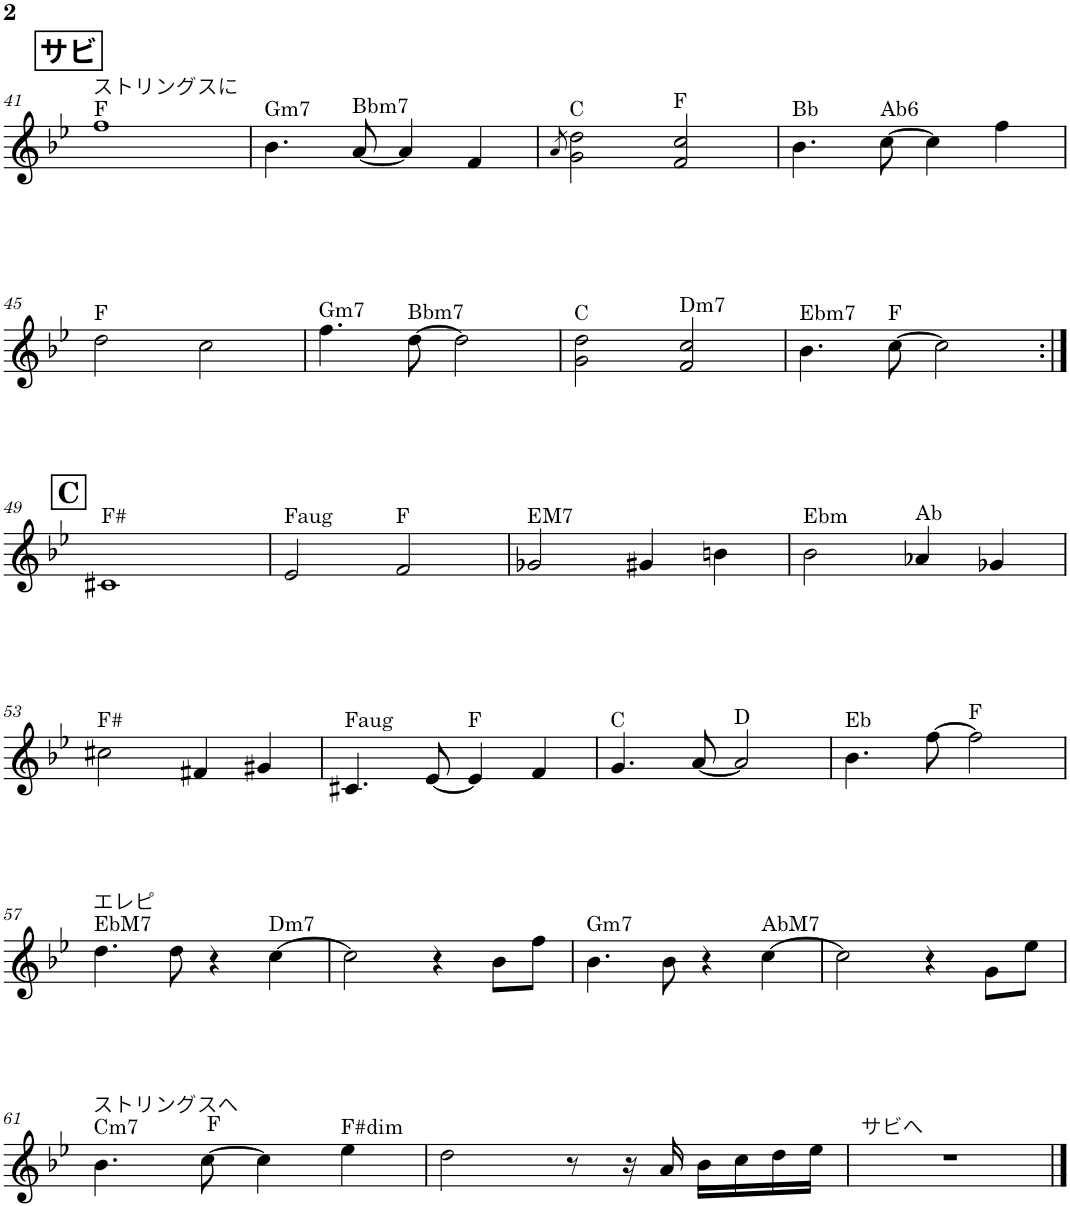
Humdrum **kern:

**kern
*part1
*staff1
*I"Piano
*I'Pno.
!!LO:PB:g=z
*clefG2
*k[b-e-]
*M4/4
!!LO:REH:place=s1:a:B:cj:fs=14:t=サビ
=41
!LO:TX:a:t=F
!LO:TX:a:t=ストリングスに
1ff
=42
!LO:TX:a:t=Gm7
4.b-\
!LO:TX:a:t=Bbm7
[8a/
4a/]
4f/
=43
8qa/
!LO:TX:a:t=C
2g\ 2dd\
!LO:TX:a:t=F
2f/ 2cc/
=44
!LO:TX:a:t=Bb
4.b-\
!LO:TX:a:t=Ab6
[8cc\
4cc\]
4ff\
!!LO:LB:g=z
=45
!LO:TX:a:t=F
2dd\
2cc\
=46
!LO:TX:a:t=Gm7
4.ff\
!LO:TX:a:t=Bbm7
[8dd\
2dd\]
=47
!LO:TX:a:t=C
2g\ 2dd\
!LO:TX:a:t=Dm7
2f/ 2cc/
=48
!LO:TX:a:t=Ebm7
4.b-\
!LO:TX:a:t=F
[8cc\
2cc\]
!!LO:LB:g=z
!!LO:REH:place=s1:a:B:cj:fs=14:t=C
=49:|!
!LO:TX:a:t=F#
1c#X
=50
!LO:TX:a:t=Faug
2e-/
!LO:TX:a:t=F
2f/
=51
!LO:TX:a:t=EM7
2g-X/
4g#X/
4bn\
=52
!LO:TX:a:t=Ebm
2b-\
!LO:TX:a:t=Ab
4a-X/
4g-X/
!!LO:LB:g=z
=53
!LO:TX:a:t=F#
2cc#X\
4f#X/
4g#X/
=54
!LO:TX:a:t=Faug
4.c#X/
[8e-/
!LO:TX:a:t=F
4e-/]
4f/
=55
!LO:TX:a:t=C
4.g/
[8a/
!LO:TX:a:t=D
2a/]
=56
!LO:TX:a:t=Eb
4.b-\
[8ff\
!LO:TX:a:t=F
2ff\]
!!LO:LB:g=z
=57
!LO:TX:a:t=EbM7
!LO:TX:a:t=エレピ
4.dd\
8dd\
4r
!LO:TX:a:t=Dm7
[4cc\
=58
2cc\]
4r
8b-\L
8ff\J
=59
!LO:TX:a:t=Gm7
4.b-\
8b-\
4r
!LO:TX:a:t=AbM7
[4cc\
=60
2cc\]
4r
8g\L
8ee-\J
!!LO:LB:g=z
=61
!LO:TX:a:t=Cm7
!LO:TX:a:t=ストリングスへ
4.b-\
!LO:TX:a:t=F
[8cc\
4cc\]
!LO:TX:a:t=F#dim
4ee-\
=62
2dd\
8r
16r
16a/
16b-\LL
16cc\
16dd\
16ee-\JJ
=63
!LO:TX:a:t=サビへ
1r
==
*-
